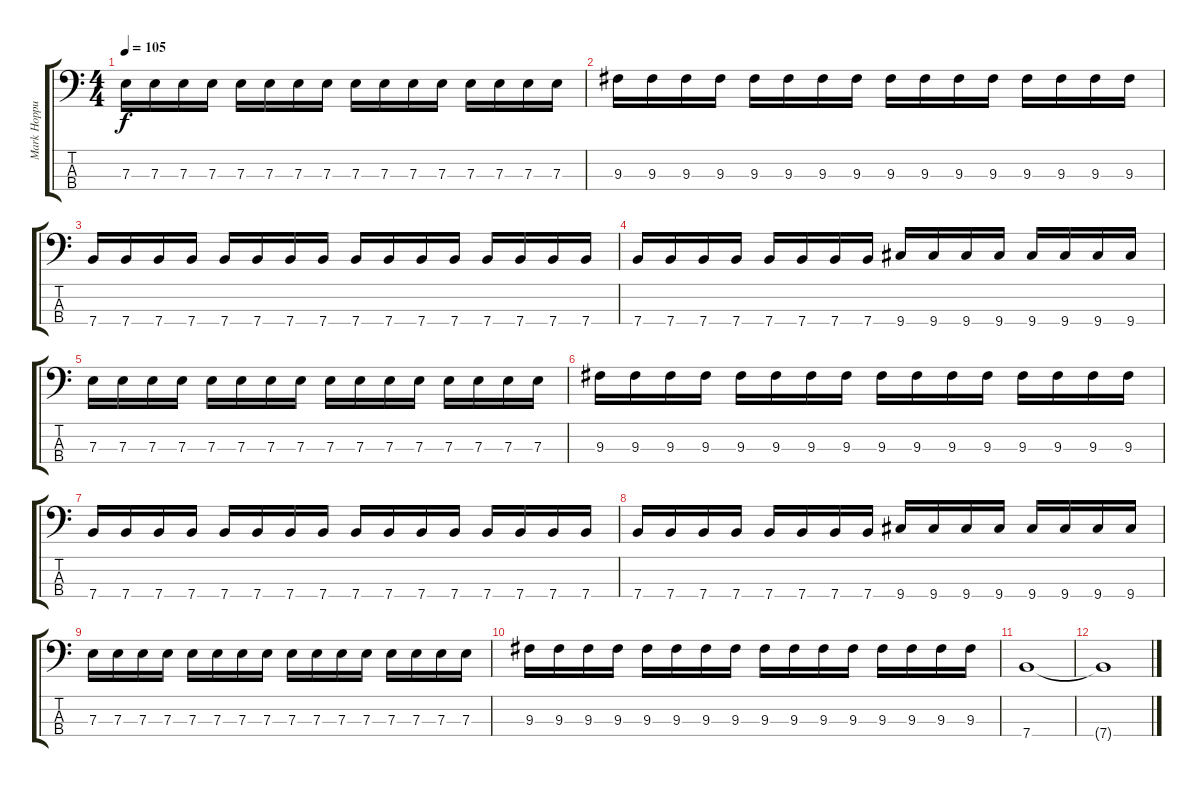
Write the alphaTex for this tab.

\track ("Mark Hoppus" "Mark Hoppu") {instrument electricbasspick}
\staff {score tabs}
\tuning (G2 D2 A1 E1) {hide}
\ts (4 4)
\tempo 105
\clef f4
\ks c
7.3.16{dy f} 7.3.16 7.3.16 7.3.16 7.3.16 7.3.16 7.3.16 7.3.16 7.3.16 7.3.16 7.3.16 7.3.16 7.3.16 7.3.16 7.3.16 7.3.16 |
9.3.16 9.3.16 9.3.16 9.3.16 9.3.16 9.3.16 9.3.16 9.3.16 9.3.16 9.3.16 9.3.16 9.3.16 9.3.16 9.3.16 9.3.16 9.3.16 |
7.4.16 7.4.16 7.4.16 7.4.16 7.4.16 7.4.16 7.4.16 7.4.16 7.4.16 7.4.16 7.4.16 7.4.16 7.4.16 7.4.16 7.4.16 7.4.16 |
7.4.16 7.4.16 7.4.16 7.4.16 7.4.16 7.4.16 7.4.16 7.4.16 9.4.16 9.4.16 9.4.16 9.4.16 9.4.16 9.4.16 9.4.16 9.4.16 |
7.3.16 7.3.16 7.3.16 7.3.16 7.3.16 7.3.16 7.3.16 7.3.16 7.3.16 7.3.16 7.3.16 7.3.16 7.3.16 7.3.16 7.3.16 7.3.16 |
9.3.16 9.3.16 9.3.16 9.3.16 9.3.16 9.3.16 9.3.16 9.3.16 9.3.16 9.3.16 9.3.16 9.3.16 9.3.16 9.3.16 9.3.16 9.3.16 |
7.4.16 7.4.16 7.4.16 7.4.16 7.4.16 7.4.16 7.4.16 7.4.16 7.4.16 7.4.16 7.4.16 7.4.16 7.4.16 7.4.16 7.4.16 7.4.16 |
7.4.16 7.4.16 7.4.16 7.4.16 7.4.16 7.4.16 7.4.16 7.4.16 9.4.16 9.4.16 9.4.16 9.4.16 9.4.16 9.4.16 9.4.16 9.4.16 |
7.3.16 7.3.16 7.3.16 7.3.16 7.3.16 7.3.16 7.3.16 7.3.16 7.3.16 7.3.16 7.3.16 7.3.16 7.3.16 7.3.16 7.3.16 7.3.16 |
9.3.16 9.3.16 9.3.16 9.3.16 9.3.16 9.3.16 9.3.16 9.3.16 9.3.16 9.3.16 9.3.16 9.3.16 9.3.16 9.3.16 9.3.16 9.3.16 |
7.4.1 |
7.4{t}.1
